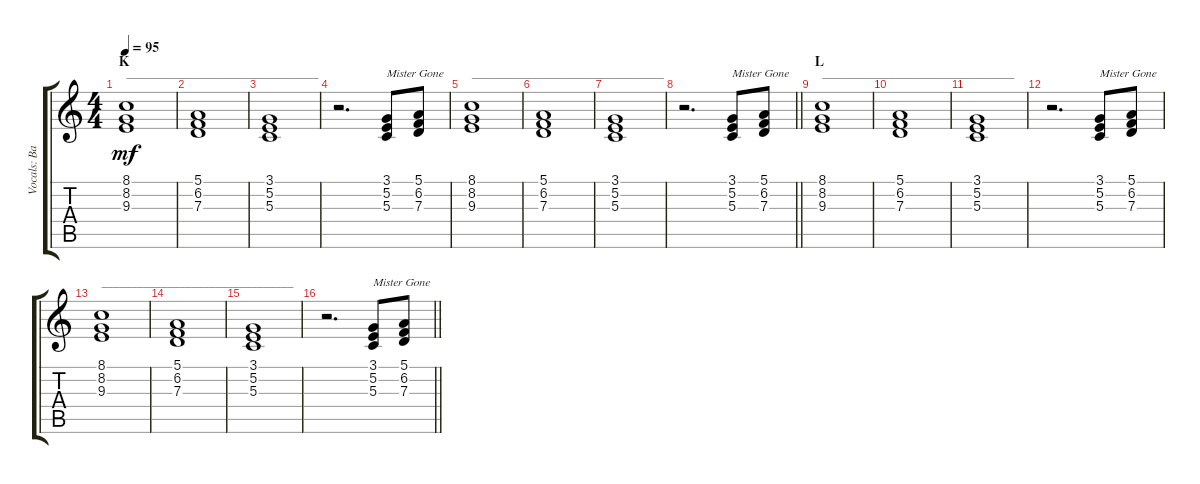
\track ("Vocals: Band" "Vocals: Ba") {instrument choiraahs}
\staff {score tabs}
\tuning (E4 B3 G3 D3 A2 E2) {hide}
\ts (4 4)
\section ("" "K")
\tempo 95
\clef g2
\ks c
(8.1 8.2 9.3).1{txt "________________________________" dy mf} |
(5.1 6.2 7.3).1 |
(3.1 5.2 5.3).1 |
r.2{d} (3.1 5.2 5.3).8{txt "Mister Gone"} (5.1 6.2 7.3).8 |
(8.1 8.2 9.3).1{txt "________________________________"} |
(5.1 6.2 7.3).1 |
(3.1 5.2 5.3).1 |
\barLineRight lightlight
r.2{d} (3.1 5.2 5.3).8{txt "Mister Gone"} (5.1 6.2 7.3).8 |
\section ("" "L")
(8.1 8.2 9.3).1{txt "________________________________"} |
(5.1 6.2 7.3).1 |
(3.1 5.2 5.3).1 |
r.2{d} (3.1 5.2 5.3).8{txt "Mister Gone"} (5.1 6.2 7.3).8 |
(8.1 8.2 9.3).1{txt "________________________________"} |
(5.1 6.2 7.3).1 |
(3.1 5.2 5.3).1 |
\barLineRight lightlight
r.2{d} (3.1 5.2 5.3).8{txt "Mister Gone"} (5.1 6.2 7.3).8
